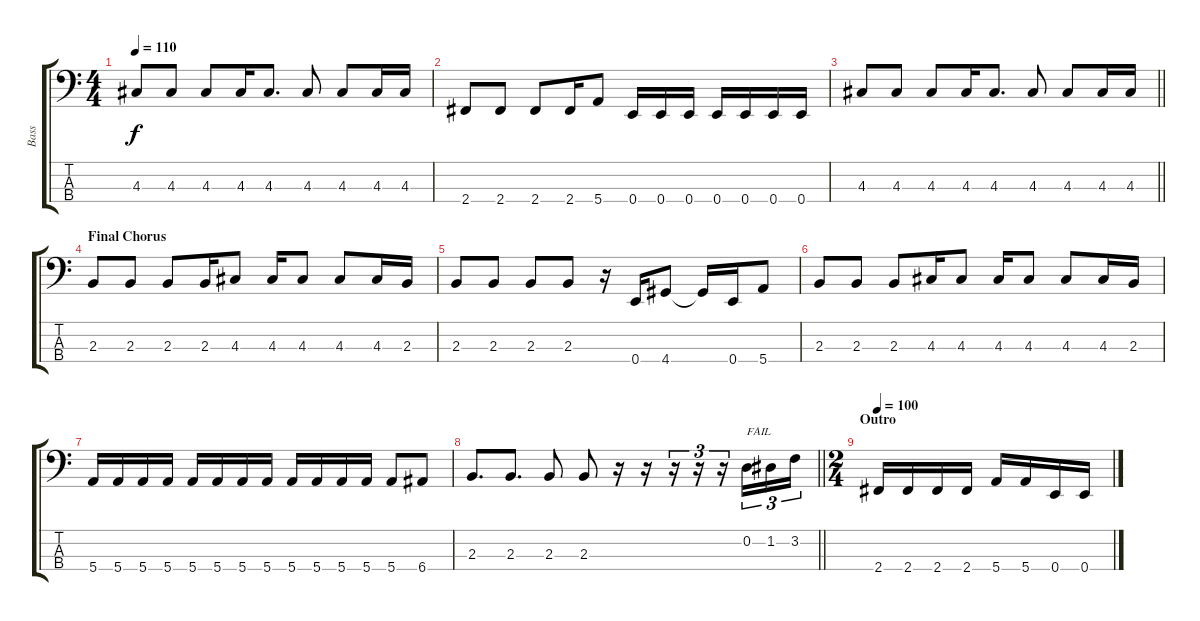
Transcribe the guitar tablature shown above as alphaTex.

\track ("Bass" "Bass") {instrument electricbassfinger}
\staff {score tabs}
\tuning (G2 D2 A1 E1) {hide}
\ts (4 4)
\tempo 110
\clef f4
\ks c
4.3.8{dy f} 4.3.8 4.3.8 4.3.16 4.3.8{d} 4.3.8 4.3.8 4.3.16 4.3.16 |
2.4.8 2.4.8 2.4.8 2.4.16 5.4.8 0.4.16 0.4.16 0.4.16 0.4.16 0.4.16 0.4.16 0.4.16 |
\barLineRight lightlight
4.3.8 4.3.8 4.3.8 4.3.16 4.3.8{d} 4.3.8 4.3.8 4.3.16 4.3.16 |
\section ("" "Final Chorus")
2.3.8 2.3.8 2.3.8 2.3.16 4.3.8 4.3.16 4.3.8 4.3.8 4.3.16 2.3.16 |
2.3.8 2.3.8 2.3.8 2.3.8 r.16 0.4.16 4.4.8 4.4{t}.16 0.4.16 5.4.8 |
2.3.8 2.3.8 2.3.8 4.3.16 4.3.8 4.3.16 4.3.8 4.3.8 4.3.16 2.3.16 |
5.4.16 5.4.16 5.4.16 5.4.16 5.4.16 5.4.16 5.4.16 5.4.16 5.4.16 5.4.16 5.4.16 5.4.16 5.4.8 6.4.8 |
\barLineRight lightlight
2.3.8{d} 2.3.8{d} 2.3.8 2.3.8 r.16 r.16 r.16{tu (3 2)} r.16{tu (3 2)} r.16{tu (3 2)} 0.2.16{tu (3 2) txt "FAIL"} 1.2.16{tu (3 2)} 3.2.16{tu (3 2)} |
\ts (2 4)
\section ("" "Outro")
\tempo 100
2.4.16 2.4.16 2.4.16 2.4.16 5.4.16 5.4.16 0.4.16 0.4.16
